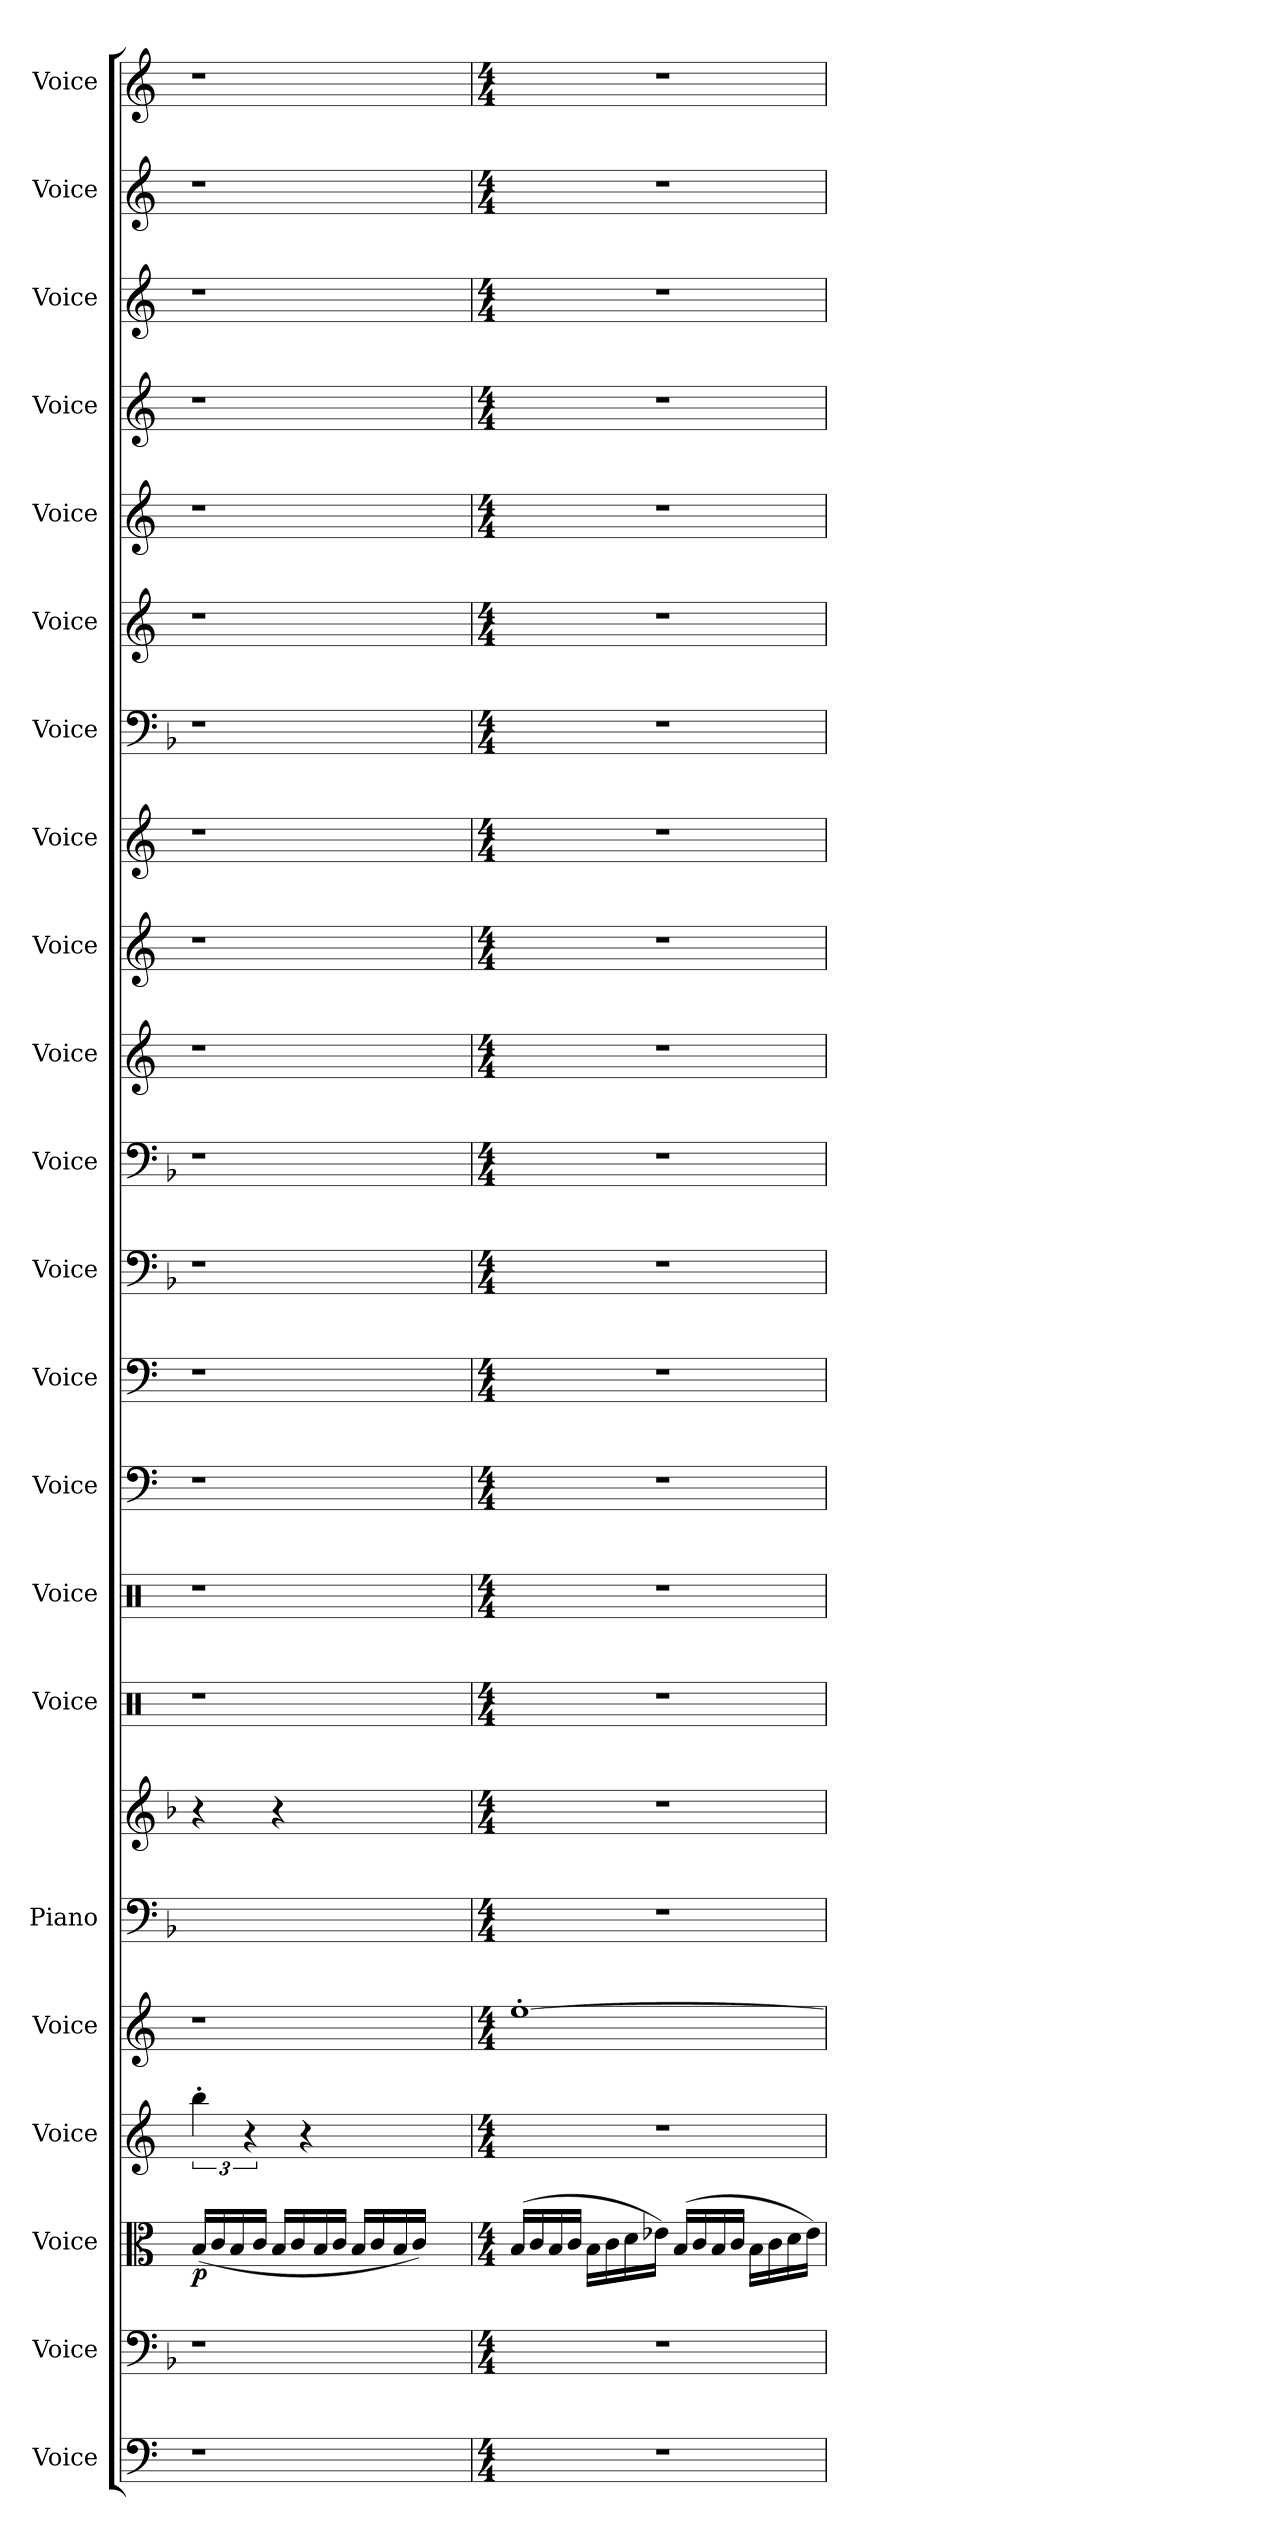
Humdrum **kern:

**kern	**kern	**kern	**dynam	**kern	**dynam	**kern	**kern	**kern	**kern	**kern	**kern	**kern	**kern	**kern	**kern	**kern	**kern	**kern	**kern	**kern	**kern	**kern	**kern	**kern
*part22	*part21	*part20	*part20	*part19	*part19	*part18	*part17	*part17	*part16	*part15	*part14	*part13	*part12	*part11	*part10	*part9	*part8	*part7	*part6	*part5	*part4	*part3	*part2	*part1
*staff23	*staff22	*staff21	*staff21	*staff20	*staff20	*staff19	*staff18	*staff17	*staff16	*staff15	*staff14	*staff13	*staff12	*staff11	*staff10	*staff9	*staff8	*staff7	*staff6	*staff5	*staff4	*staff3	*staff2	*staff1
*I"Voice	*I"Voice	*I"Voice	*	*I"Voice	*	*I"Voice	*I"Piano	*	*I"Voice	*I"Voice	*I"Voice	*I"Voice	*I"Voice	*I"Voice	*I"Voice	*I"Voice	*I"Voice	*I"Voice	*I"Voice	*I"Voice	*I"Voice	*I"Voice	*I"Voice	*I"Voice
*I'Voice	*I'Voice	*I'Voice	*	*I'Voice	*	*I'Voice	*I'Piano	*	*I'Voice	*I'Voice	*I'Voice	*I'Voice	*I'Voice	*I'Voice	*I'Voice	*I'Voice	*I'Voice	*I'Voice	*I'Voice	*I'Voice	*I'Voice	*I'Voice	*I'Voice	*I'Voice
*clefF4	*clefF4	*clefC3	*	*clefG2	*	*clefG2	*clefF4	*clefG2	*clefX	*clefX	*clefF4	*clefF4	*clefF4	*clefF4	*clefG2	*clefG2	*clefG2	*clefF4	*clefG2	*clefG2	*clefG2	*clefG2	*clefG2	*clefG2
*	*k[b-]	*	*	*	*	*	*k[b-]	*k[b-]	*	*	*	*	*k[b-]	*k[b-]	*	*	*	*k[b-]	*	*	*	*	*	*
=1	=1	=1	=1	=1	=1	=1	=1	=1	=1	=1	=1	=1	=1	=1	=1	=1	=1	=1	=1	=1	=1	=1	=1	=1
!	!	!	!LO:DY:b	!	!LO:DY:a	!	!	!	!	!	!	!	!	!	!	!	!	!	!	!	!	!	!	!
!	!	!	!	!	!LO:DY:n=1:b	!	!	!	!	!	!	!	!	!	!	!	!	!	!	!	!	!	!	!
1r	1r	(<16B/LL	p	6bb'>'>'>\	p mf	1r	1ryy	4r	1r	1r	1rF	1r	1r	1r	1r	1r	1r	1r	1r	1r	1r	1r	1r	1r
.	.	16c/	.	.	.	.	.	.	.	.	.	.	.	.	.	.	.	.	.	.	.	.	.	.
.	.	16B/	.	.	.	.	.	.	.	.	.	.	.	.	.	.	.	.	.	.	.	.	.	.
.	.	.	.	6r	.	.	.	.	.	.	.	.	.	.	.	.	.	.	.	.	.	.	.	.
.	.	16c/JJ	.	.	.	.	.	.	.	.	.	.	.	.	.	.	.	.	.	.	.	.	.	.
.	.	16B/LL	.	.	.	.	.	4r	.	.	.	.	.	.	.	.	.	.	.	.	.	.	.	.
.	.	16c/	.	.	.	.	.	.	.	.	.	.	.	.	.	.	.	.	.	.	.	.	.	.
.	.	.	.	4r	.	.	.	.	.	.	.	.	.	.	.	.	.	.	.	.	.	.	.	.
.	.	16B/	.	.	.	.	.	.	.	.	.	.	.	.	.	.	.	.	.	.	.	.	.	.
.	.	16c/JJ	.	.	.	.	.	.	.	.	.	.	.	.	.	.	.	.	.	.	.	.	.	.
.	.	16B/LL	.	.	.	.	.	2ryy	.	.	.	.	.	.	.	.	.	.	.	.	.	.	.	.
.	.	16c/	.	.	.	.	.	.	.	.	.	.	.	.	.	.	.	.	.	.	.	.	.	.
.	.	.	.	12%5ryy	.	.	.	.	.	.	.	.	.	.	.	.	.	.	.	.	.	.	.	.
.	.	16B/	.	.	.	.	.	.	.	.	.	.	.	.	.	.	.	.	.	.	.	.	.	.
.	.	16c/JJ)	.	.	.	.	.	.	.	.	.	.	.	.	.	.	.	.	.	.	.	.	.	.
.	.	4ryy	.	.	.	.	.	.	.	.	.	.	.	.	.	.	.	.	.	.	.	.	.	.
=2	=2	=2	=2	=2	=2	=2	=2	=2	=2	=2	=2	=2	=2	=2	=2	=2	=2	=2	=2	=2	=2	=2	=2	=2
*M4/4	*M4/4	*M4/4	*	*M4/4	*	*M4/4	*M4/4	*M4/4	*M4/4	*M4/4	*M4/4	*M4/4	*M4/4	*M4/4	*M4/4	*M4/4	*M4/4	*M4/4	*M4/4	*M4/4	*M4/4	*M4/4	*M4/4	*M4/4
1r	1r	(>16B/LL	.	1r	.	[>1ee'>	1r	1r	1r	1r	1rF	1r	1r	1r	1r	1r	1r	1r	1r	1r	1r	1r	1r	1r
.	.	16c/	.	.	.	.	.	.	.	.	.	.	.	.	.	.	.	.	.	.	.	.	.	.
.	.	16B/	.	.	.	.	.	.	.	.	.	.	.	.	.	.	.	.	.	.	.	.	.	.
.	.	16c/JJ	.	.	.	.	.	.	.	.	.	.	.	.	.	.	.	.	.	.	.	.	.	.
.	.	16B\LL	.	.	.	.	.	.	.	.	.	.	.	.	.	.	.	.	.	.	.	.	.	.
.	.	16c\	.	.	.	.	.	.	.	.	.	.	.	.	.	.	.	.	.	.	.	.	.	.
.	.	16d\	.	.	.	.	.	.	.	.	.	.	.	.	.	.	.	.	.	.	.	.	.	.
.	.	16e-X\JJ)	.	.	.	.	.	.	.	.	.	.	.	.	.	.	.	.	.	.	.	.	.	.
.	.	(>16B/LL	.	.	.	.	.	.	.	.	.	.	.	.	.	.	.	.	.	.	.	.	.	.
.	.	16c/	.	.	.	.	.	.	.	.	.	.	.	.	.	.	.	.	.	.	.	.	.	.
.	.	16B/	.	.	.	.	.	.	.	.	.	.	.	.	.	.	.	.	.	.	.	.	.	.
.	.	16c/JJ	.	.	.	.	.	.	.	.	.	.	.	.	.	.	.	.	.	.	.	.	.	.
.	.	16B\LL	.	.	.	.	.	.	.	.	.	.	.	.	.	.	.	.	.	.	.	.	.	.
.	.	16c\	.	.	.	.	.	.	.	.	.	.	.	.	.	.	.	.	.	.	.	.	.	.
.	.	16d\	.	.	.	.	.	.	.	.	.	.	.	.	.	.	.	.	.	.	.	.	.	.
.	.	16e-\JJ)	.	.	.	.	.	.	.	.	.	.	.	.	.	.	.	.	.	.	.	.	.	.
=	=	=	=	=	=	=	=	=	=	=	=	=	=	=	=	=	=	=	=	=	=	=	=	=
*-	*-	*-	*-	*-	*-	*-	*-	*-	*-	*-	*-	*-	*-	*-	*-	*-	*-	*-	*-	*-	*-	*-	*-	*-
